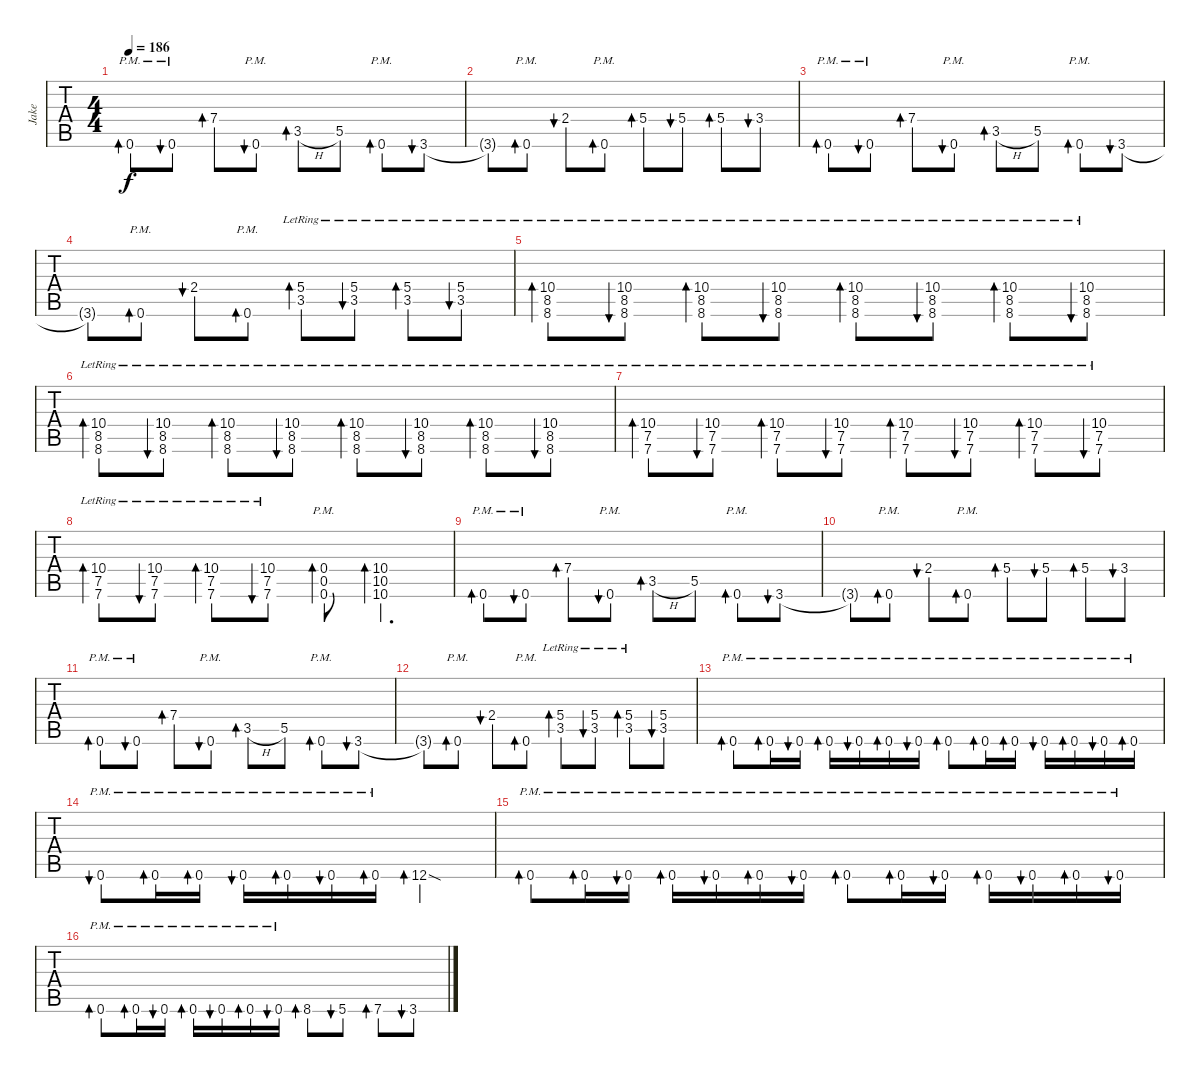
\track ("Jake" "Jake") {instrument distortionguitar}
\staff {tabs}
\tuning (Eb4 Bb3 Gb3 Db3 Ab2 Db2) {hide}
\ts (4 4)
\tempo 186
\clef g2
\ks c
0.6{pm}.8{bd 60 dy f} 0.6{pm}.8{bu 60} 7.4.8{bd 60} 0.6{pm}.8{bu 60} 3.5{h}.8{bd 60} 5.5.8 0.6{pm}.8{bd 60} 3.6.8{bu 60} |
3.6{t}.8 0.6{pm}.8{bd 60} 2.4.8{bu 60} 0.6{pm}.8{bd 60} 5.4.8{bd 60} 5.4.8{bu 60} 5.4.8{bd 60} 3.4.8{bu 60} |
0.6{pm}.8{bd 60} 0.6{pm}.8{bu 60} 7.4.8{bd 60} 0.6{pm}.8{bu 60} 3.5{h}.8{bd 60} 5.5.8 0.6{pm}.8{bd 60} 3.6.8{bu 60} |
3.6{t}.8 0.6{pm}.8{bd 60} 2.4.8{bu 60} 0.6{pm}.8{bd 60} (5.4{lr} 3.5).8{bd 60} (5.4{lr} 3.5).8{bu 60} (5.4{lr} 3.5).8{bd 60} (5.4{lr} 3.5).8{bu 60} |
(10.4{lr} 8.5{lr} 8.6{lr}).8{bd 60} (10.4{lr} 8.5{lr} 8.6{lr}).8{bu 60} (10.4{lr} 8.5{lr} 8.6{lr}).8{bd 60} (10.4{lr} 8.5{lr} 8.6{lr}).8{bu 60} (10.4{lr} 8.5{lr} 8.6{lr}).8{bd 60} (10.4{lr} 8.5{lr} 8.6{lr}).8{bu 60} (10.4{lr} 8.5{lr} 8.6{lr}).8{bd 60} (10.4{lr} 8.5{lr} 8.6{lr}).8{bu 60} |
(10.4{lr} 8.5{lr} 8.6{lr}).8{bd 60} (10.4{lr} 8.5{lr} 8.6{lr}).8{bu 60} (10.4{lr} 8.5{lr} 8.6{lr}).8{bd 60} (10.4{lr} 8.5{lr} 8.6{lr}).8{bu 60} (10.4{lr} 8.5{lr} 8.6{lr}).8{bd 60} (10.4{lr} 8.5{lr} 8.6{lr}).8{bu 60} (10.4{lr} 8.5{lr} 8.6{lr}).8{bd 60} (10.4{lr} 8.5{lr} 8.6{lr}).8{bu 60} |
(10.4{lr} 7.5{lr} 7.6{lr}).8{bd 60} (10.4{lr} 7.5{lr} 7.6{lr}).8{bu 60} (10.4{lr} 7.5{lr} 7.6{lr}).8{bd 60} (10.4{lr} 7.5{lr} 7.6{lr}).8{bu 60} (10.4{lr} 7.5{lr} 7.6{lr}).8{bd 60} (10.4{lr} 7.5{lr} 7.6{lr}).8{bu 60} (10.4{lr} 7.5{lr} 7.6{lr}).8{bd 60} (10.4{lr} 7.5{lr} 7.6{lr}).8{bu 60} |
(10.4{lr} 7.5{lr} 7.6{lr}).8{bd 60} (10.4{lr} 7.5{lr} 7.6{lr}).8{bu 60} (10.4{lr} 7.5{lr} 7.6{lr}).8{bd 60} (10.4{lr} 7.5{lr} 7.6{lr}).8{bu 60} (0.4 0.5 0.6{pm}).8{bd 60} (10.4 10.5 10.6).4{d bd 60} |
0.6{pm}.8{bd 60} 0.6{pm}.8{bu 60} 7.4.8{bd 60} 0.6{pm}.8{bu 60} 3.5{h}.8{bd 60} 5.5.8 0.6{pm}.8{bd 60} 3.6.8{bu 60} |
3.6{t}.8 0.6{pm}.8{bd 60} 2.4.8{bu 60} 0.6{pm}.8{bd 60} 5.4.8{bd 60} 5.4.8{bu 60} 5.4.8{bd 60} 3.4.8{bu 60} |
0.6{pm}.8{bd 60} 0.6{pm}.8{bu 60} 7.4.8{bd 60} 0.6{pm}.8{bu 60} 3.5{h}.8{bd 60} 5.5.8 0.6{pm}.8{bd 60} 3.6.8{bu 60} |
3.6{t}.8 0.6{pm}.8{bd 60} 2.4.8{bu 60} 0.6{pm}.8{bd 60} (5.4{lr} 3.5).8{bd 60} (5.4{lr} 3.5).8{bu 60} (5.4{lr} 3.5).8{bd 60} (5.4 3.5).8{bu 60} |
0.6{pm}.8{bd 60} 0.6{pm}.16{bd 60} 0.6{pm}.16{bu 60} 0.6{pm}.16{bd 60} 0.6{pm}.16{bu 60} 0.6{pm}.16{bd 60} 0.6{pm}.16{bu 60} 0.6{pm}.8{bd 60} 0.6{pm}.16{bd 60} 0.6{pm}.16{bd 60} 0.6{pm}.16{bu 60} 0.6{pm}.16{bd 60} 0.6{pm}.16{bu 60} 0.6{pm}.16{bd 60} |
0.6{pm}.8{bu 60} 0.6{pm}.16{bd 60} 0.6{pm}.16{bd 60} 0.6{pm}.16{bu 60} 0.6{pm}.16{bd 60} 0.6{pm}.16{bu 60} 0.6{pm}.16{bd 60} 12.6{sod}.2{bd 60} |
0.6{pm}.8{bd 60} 0.6{pm}.16{bd 60} 0.6{pm}.16{bu 60} 0.6{pm}.16{bd 60} 0.6{pm}.16{bu 60} 0.6{pm}.16{bd 60} 0.6{pm}.16{bu 60} 0.6{pm}.8{bd 60} 0.6{pm}.16{bd 60} 0.6{pm}.16{bu 60} 0.6{pm}.16{bd 60} 0.6{pm}.16{bu 60} 0.6{pm}.16{bd 60} 0.6{pm}.16{bu 60} |
0.6{pm}.8{bd 60} 0.6{pm}.16{bd 60} 0.6{pm}.16{bu 60} 0.6{pm}.16{bd 60} 0.6{pm}.16{bu 60} 0.6{pm}.16{bd 60} 0.6{pm}.16{bu 60} 8.6.8{bd 60} 5.6.8{bu 60} 7.6.8{bd 60} 3.6.8{bu 60}
